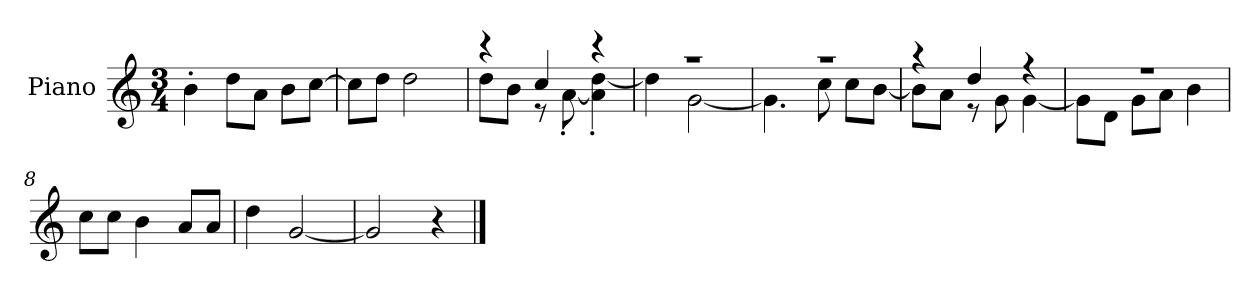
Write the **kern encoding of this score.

**kern
*part1
*staff1
*I"Piano
*I'P-no
*clefG2
*k[]
*M3/4
*MM174
=1
4b'\
8dd\L
8a\J
8b\L
[8cc\J
=2
8cc\L]
8dd\J
2dd\
=3
*^
4r	8dd\L
.	8b\J
4cc/	8r
.	[8a'\
4r	4a\]' [4dd\'
=4	=4
2.r	4dd\]
.	[2g\
=5	=5
2.r	4.g\]
.	8cc\
.	8cc\L
.	[8b\J
=6	=6
4r	8b\L]
.	8a\J
4dd/	8r
.	8g\
4r	[4g\
=7	=7
2.r	8g\L]
.	8d\J
.	8g\L
.	8a\J
.	4b\
*v	*v
=8
8cc\L
8cc\J
4b\
8a/L
8a/J
!!LO:LB:g=z
=9
4dd\
[2g/
=10
2g/]
4r
==
*-
